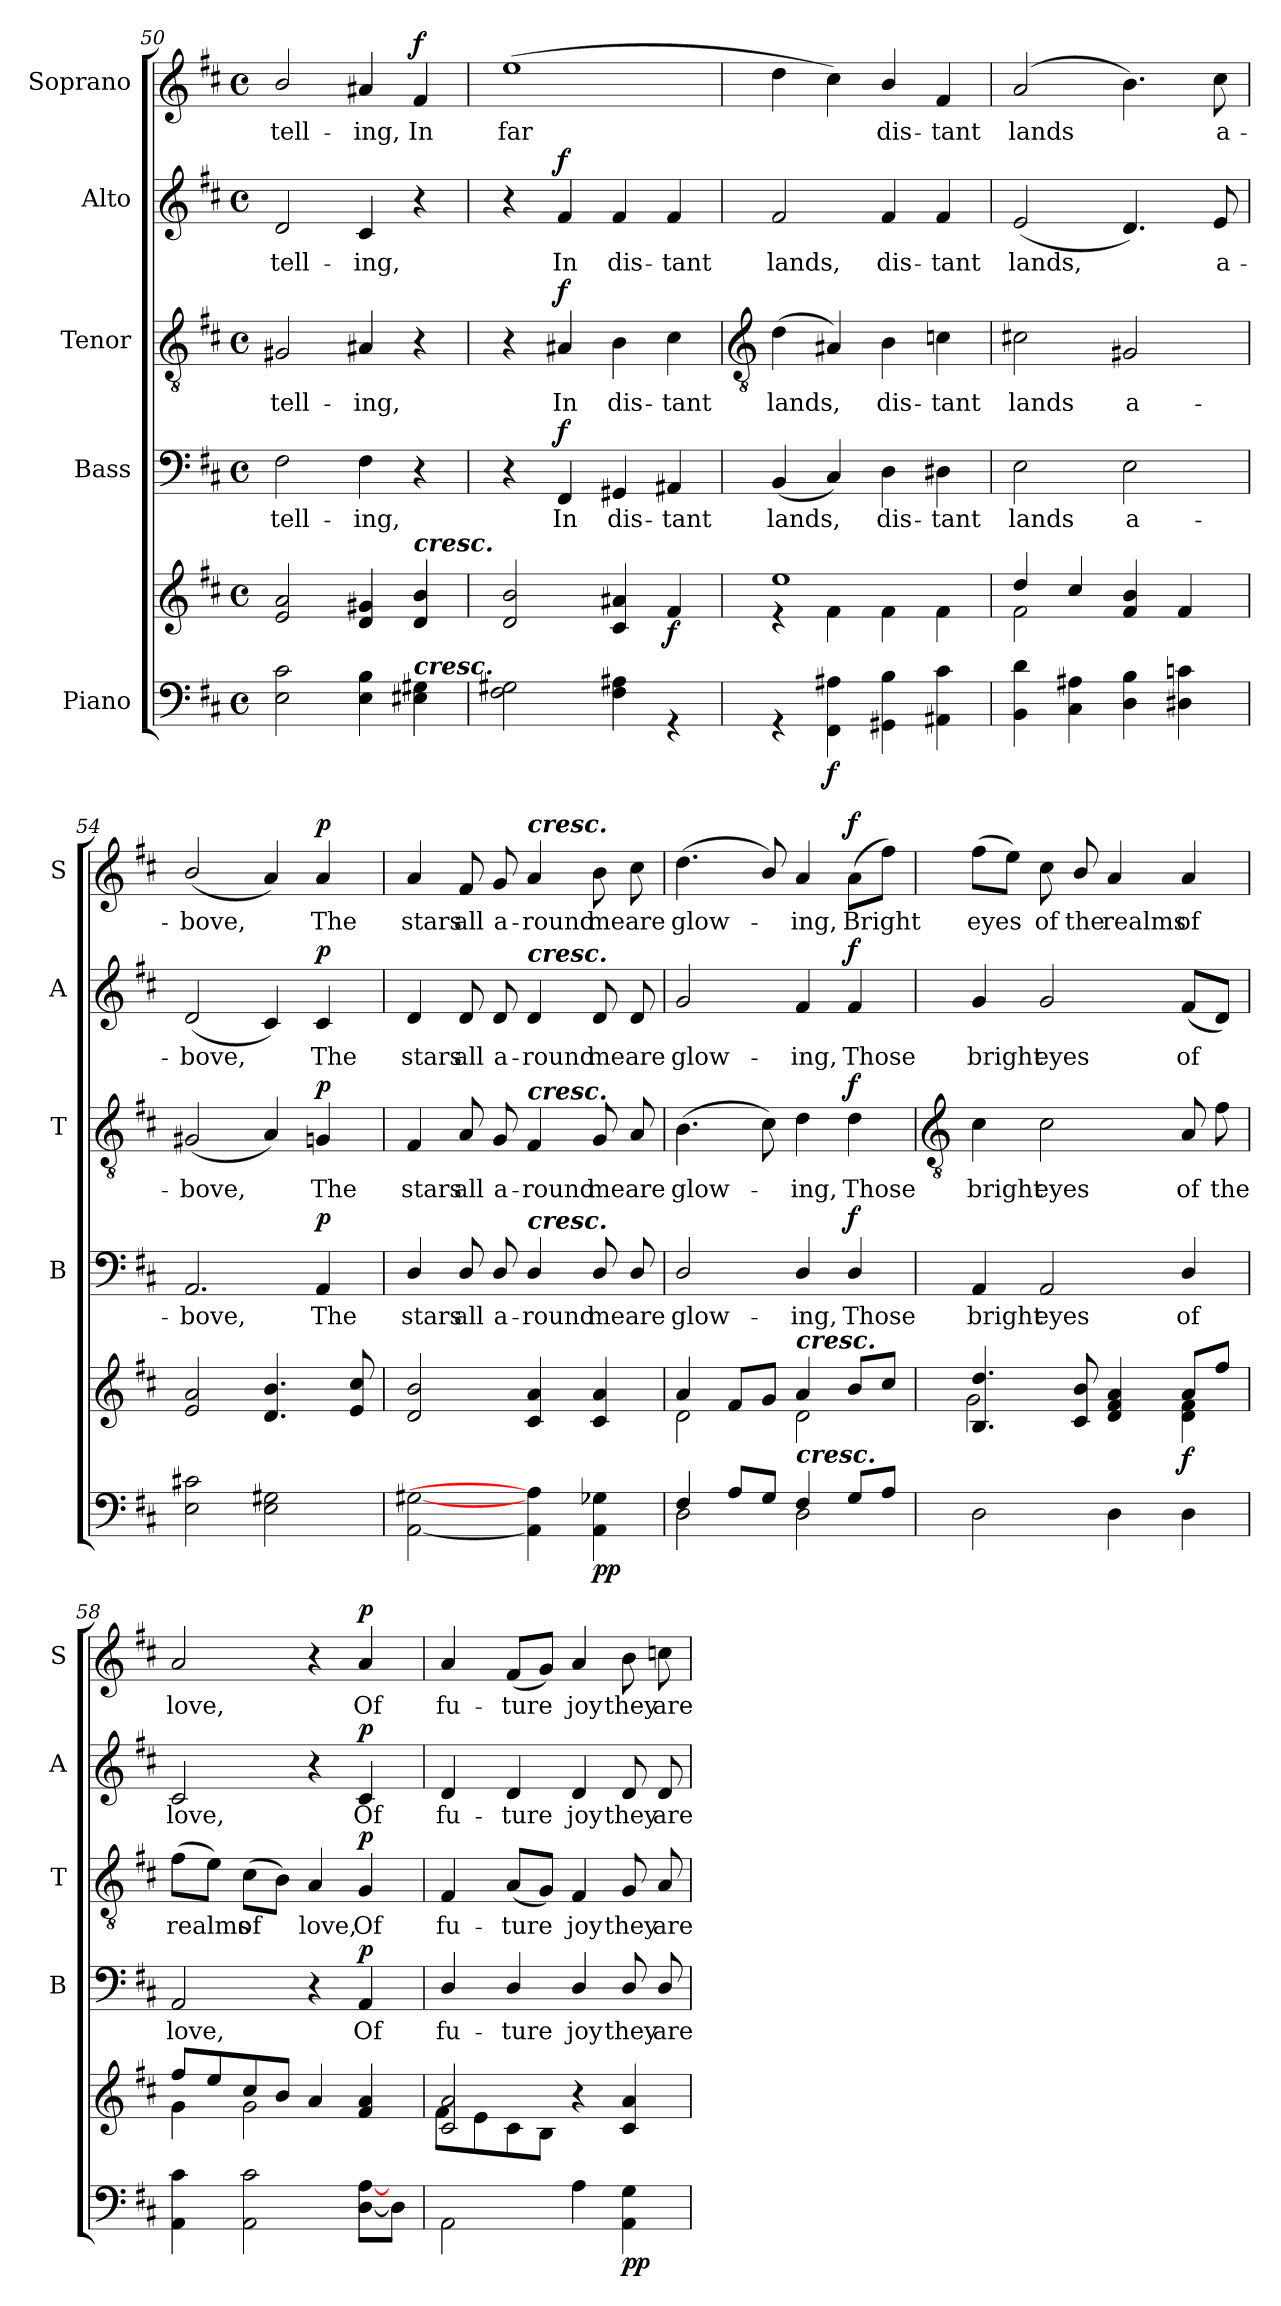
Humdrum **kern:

**kern	**kern	**dynam	**kern	**text	**dynam	**kern	**text	**dynam	**kern	**text	**dynam	**kern	**text	**dynam
*part5	*part5	*part5	*part4	*part4	*part4	*part3	*part3	*part3	*part2	*part2	*part2	*part1	*part1	*part1
*staff6	*staff5	*staff5/6	*staff4	*staff4	*staff4	*staff3	*staff3	*staff3	*staff2	*staff2	*staff2	*staff1	*staff1	*staff1
*I"Piano	*	*	*I"Bass	*	*	*I"Tenor	*	*	*I"Alto	*	*	*I"Soprano	*	*
*	*	*	*I'B	*	*	*I'T	*	*	*I'A	*	*	*I'S	*	*
*clefF4	*clefG2	*	*clefF4	*	*	*clefGv2	*	*	*clefG2	*	*	*clefG2	*	*
*k[f#c#]	*k[f#c#]	*	*k[f#c#]	*	*	*k[f#c#]	*	*	*k[f#c#]	*	*	*k[f#c#]	*	*
*D:	*D:	*	*D:	*	*	*D:	*	*	*D:	*	*	*D:	*	*
*M4/4	*M4/4	*	*M4/4	*	*	*M4/4	*	*	*M4/4	*	*	*M4/4	*	*
*met(c)	*met(c)	*	*met(c)	*	*	*met(c)	*	*	*met(c)	*	*	*met(c)	*	*
=50	=50	=50	=50	=50	=50	=50	=50	=50	=50	=50	=50	=50	=50	=50
*^	*^	*	*	*	*	*	*	*	*	*	*	*	*	*
!	!	!	!	!	!	!LO:LY:b	!	!	!LO:LY:b	!	!	!LO:LY:b	!	!	!LO:LY:b	!
1ryy	2E\ 2c#\	2e/ 2a/	1ryy	.	2F#	tell-	.	2G#X	tell-	.	2d	tell-	.	2b/	tell-	.
!	!	!	!	!	!	!LO:LY:b	!	!	!LO:LY:b	!	!	!LO:LY:b	!	!	!LO:LY:b	!
.	4E\ 4B\	4d/ 4g#X/	.	.	4F#	-ing,	.	4A#X	-ing,	.	4c#	-ing,	.	4a#X	-ing,	.
!	!	!LO:TX:a:Bi:t=cresc.	!	!	!	!	!	!	!	!	!	!	!	!	!	!
!	!LO:TX:a:Bi:t=cresc.	!	!	!	!	!	!	!	!	!	!	!	!	!	!	!
!	!	!	!	!	!	!	!	!	!	!	!	!	!	!	!LO:LY:b	!LO:DY:b
.	4E#X\ 4G#X\	4d/ 4b/	.	.	4r	.	.	4r	.	.	4r	.	.	4f#	In	f
=51	=51	=51	=51	=51	=51	=51	=51	=51	=51	=51	=51	=51	=51	=51	=51	=51
!	!	!	!	!	!	!	!	!	!	!	!	!	!	!	!LO:LY:b	!
1ryy	2F#\ 2G#X\	2d/ 2b/	1ryy	.	4r	.	.	4r	.	.	4r	.	.	(>1ee	far	.
!	!	!	!	!	!	!LO:LY:b	!LO:DY:b	!	!LO:LY:b	!LO:DY:b	!	!LO:LY:b	!LO:DY:b	!	!	!
.	.	.	.	.	4FF#	In	f	4A#X	In	f	4f#	In	f	.	.	.
!	!	!	!	!	!	!LO:LY:b	!	!	!LO:LY:b	!	!	!LO:LY:b	!	!	!	!
.	4F#\ 4A#X\	4c#/ 4a#X/	.	.	4GG#X	dis-	.	4B	dis-	.	4f#	dis-	.	.	.	.
!	!	!	!	!LO:DY:b	!	!LO:LY:b	!	!	!LO:LY:b	!	!	!LO:LY:b	!	!	!	!
.	4r	4f#/	.	f	4AA#X	-tant	.	4c#	-tant	.	4f#	-tant	.	.	.	.
!!LO:LB:g=z
=52	=52	=52	=52	=52	=52	=52	=52	=52	=52	=52	=52	=52	=52	=52	=52	=52
*	*	*	*	*	*	*	*	*clefGv2	*	*	*	*	*	*	*	*
!	!	!	!	!	!	!LO:LY:b	!	!	!LO:LY:b	!	!	!LO:LY:b	!	!	!	!
1ryy	4r	1ee/	4r	.	(<4BB	lands,	.	(<4d	lands,	.	2f#	lands,	.	4dd	.	.
!	!	!	!	!LO:DY:b=2	!	!	!	!	!	!	!	!	!	!	!	!
.	4FF#\ 4A#X\	.	4f#\	f	4C#)	.	.	4A#X)	.	.	.	.	.	4cc#)	.	.
!	!	!	!	!	!	!LO:LY:b	!	!	!LO:LY:b	!	!	!LO:LY:b	!	!	!LO:LY:b	!
.	4GG#X\ 4B\	.	4f#\	.	4D	dis-	.	4B	dis-	.	4f#	dis-	.	4b/	dis-	.
!	!	!	!	!	!	!LO:LY:b	!	!	!LO:LY:b	!	!	!LO:LY:b	!	!	!LO:LY:b	!
.	4AA#X\ 4c#\	.	4f#\	.	4D#X	-tant	.	4cn	-tant	.	4f#	-tant	.	4f#	-tant	.
!!LO:LB:g=z
=53	=53	=53	=53	=53	=53	=53	=53	=53	=53	=53	=53	=53	=53	=53	=53	=53
!	!	!	!	!	!	!LO:LY:b	!	!	!LO:LY:b	!	!	!LO:LY:b	!	!	!LO:LY:b	!
1ryy	4BB\ 4d\	4dd/	2f#\	.	2E	lands	.	2c#X	lands	.	(<2e	lands,	.	(<2a	lands	.
.	4C#\ 4A#X\	4cc#/	.	.	.	.	.	.	.	.	.	.	.	.	.	.
!	!	!	!	!	!	!LO:LY:b	!	!	!LO:LY:b	!	!	!	!	!	!	!
.	4D\ 4B\	4f#/ 4b/	2ryy	.	2E	a-	.	2G#X	a-	.	4.d)	.	.	4.b)	.	.
.	4D#X\ 4cn\	4f#/	.	.	.	.	.	.	.	.	.	.	.	.	.	.
!	!	!	!	!	!	!	!	!	!	!	!	!LO:LY:b	!	!	!LO:LY:b	!
.	.	.	.	.	.	.	.	.	.	.	8e	a-	.	8cc#	a-	.
=54	=54	=54	=54	=54	=54	=54	=54	=54	=54	=54	=54	=54	=54	=54	=54	=54
!	!	!	!	!	!	!LO:LY:b	!	!	!LO:LY:b	!	!	!LO:LY:b	!	!	!LO:LY:b	!
1ryy	2E\ 2c#X\	2e/ 2a/	1ryy	.	2.AA	-bove,	.	(<2G#X	-bove,	.	(<2d	-bove,	.	(<2b/	-bove,	.
.	2E\ 2G#X\	4.d/ 4.b/	.	.	.	.	.	4A)	.	.	4c#)	.	.	4a)	.	.
!	!	!	!	!	!	!LO:LY:b	!LO:DY:b	!	!LO:LY:b	!LO:DY:b	!	!LO:LY:b	!LO:DY:b	!	!LO:LY:b	!LO:DY:b
.	.	.	.	.	4AA	The	p	4Gn	The	p	4c#	The	p	4a	The	p
.	.	8e/ 8cc#/	.	.	.	.	.	.	.	.	.	.	.	.	.	.
=55	=55	=55	=55	=55	=55	=55	=55	=55	=55	=55	=55	=55	=55	=55	=55	=55
!	!	!	!	!	!	!LO:LY:b	!	!	!LO:LY:b	!	!	!LO:LY:b	!	!	!LO:LY:b	!
1ryy	[2AA\ [2G#X\	2d/ 2b/	1ryy	.	4D/	stars	.	4F#	stars	.	4d	stars	.	4a	stars	.
!	!	!	!	!	!	!LO:LY:b	!	!	!LO:LY:b	!	!	!LO:LY:b	!	!	!LO:LY:b	!
.	.	.	.	.	8D/	all	.	8A	all	.	8d	all	.	8f#	all	.
!	!	!	!	!	!	!LO:LY:b	!	!	!LO:LY:b	!	!	!LO:LY:b	!	!	!LO:LY:b	!
.	.	.	.	.	8D/	a-	.	8G	a-	.	8d	a-	.	8g	a-	.
!	!	!	!	!	!	!	!	!	!	!	!	!	!	!LO:TX:a:Bi:t=cresc.	!	!
!	!	!	!	!	!	!	!	!	!	!	!LO:TX:a:Bi:t=cresc.	!	!	!	!	!
!	!	!	!	!	!	!	!	!LO:TX:a:Bi:t=cresc.	!	!	!	!	!	!	!	!
!	!	!	!	!	!LO:TX:a:Bi:t=cresc.	!	!	!	!	!	!	!	!	!	!	!
!	!	!	!	!	!	!LO:LY:b	!	!	!LO:LY:b	!	!	!LO:LY:b	!	!	!LO:LY:b	!
.	4AA\] 4A\]	4c#/ 4a/	.	.	4D/	-round	.	4F#	-round	.	4d	-round	.	4a	-round	.
!	!	!	!	!LO:DY:b=2	!	!LO:LY:b	!	!	!LO:LY:b	!	!	!LO:LY:b	!	!	!LO:LY:b	!
!	!	!	!	!LO:DY:n=1:b	!	!	!	!	!	!	!	!	!	!	!	!
.	4AA\ 4G-X\	4c#/ 4a/	.	p p	8D/	me	.	8G	me	.	8d	me	.	8b	me	.
!	!	!	!	!	!	!LO:LY:b	!	!	!LO:LY:b	!	!	!LO:LY:b	!	!	!LO:LY:b	!
.	.	.	.	.	8D/	are	.	8A	are	.	8d	are	.	8cc#	are	.
=56	=56	=56	=56	=56	=56	=56	=56	=56	=56	=56	=56	=56	=56	=56	=56	=56
!	!	!	!	!	!	!LO:LY:b	!	!	!LO:LY:b	!	!	!LO:LY:b	!	!	!LO:LY:b	!
4F#/	2D\	4a/	2d\	.	2D/	glow-	.	(>4.B	glow-	.	2g	glow-	.	(<4.dd	glow-	.
8A/L	.	8f#/L	.	.	.	.	.	.	.	.	.	.	.	.	.	.
8G/J	.	8g/J	.	.	.	.	.	8c#)	.	.	.	.	.	8b/)	.	.
!	!	!LO:TX:a:Bi:t=cresc.	!	!	!	!	!	!	!	!	!	!	!	!	!	!
!LO:TX:a:Bi:t=cresc.	!	!	!	!	!	!	!	!	!	!	!	!	!	!	!	!
!	!	!	!	!	!	!LO:LY:b	!	!	!LO:LY:b	!	!	!LO:LY:b	!	!	!LO:LY:b	!
4F#/	2D\	4a/	2d\	.	4D/	-ing,	.	4d	ing,	.	4f#	-ing,	.	4a	ing,	.
!	!	!	!	!	!	!LO:LY:b	!LO:DY:b	!	!LO:LY:b	!LO:DY:b	!	!LO:LY:b	!LO:DY:b	!	!LO:LY:b	!LO:DY:b
8G/L	.	8b/L	.	.	4D/	Those	f	4d	Those	f	4f#	Those	f	(>8aL	Bright	f
8A/J	.	8cc#/J	.	.	.	.	.	.	.	.	.	.	.	8ff#J)	.	.
!!LO:LB:g=z
=57	=57	=57	=57	=57	=57	=57	=57	=57	=57	=57	=57	=57	=57	=57	=57	=57
*	*	*	*	*	*	*	*	*clefGv2	*	*	*	*	*	*	*	*
!	!	!	!	!	!	!LO:LY:b	!	!	!LO:LY:b	!	!	!LO:LY:b	!	!	!LO:LY:b	!
1ryy	2D\	4.B/ 4.dd/	2g\	.	4AA	bright	.	4c#	bright	.	4g	bright	.	(>8ff#L	eyes	.
.	.	.	.	.	.	.	.	.	.	.	.	.	.	8eeJ)	.	.
!	!	!	!	!	!	!LO:LY:b	!	!	!LO:LY:b	!	!	!LO:LY:b	!	!	!LO:LY:b	!
.	.	.	.	.	2AA	eyes	.	2c#	eyes	.	2g	eyes	.	8cc#	of	.
!	!	!	!	!	!	!	!	!	!	!	!	!	!	!	!LO:LY:b	!
.	.	8c#/ 8b/	.	.	.	.	.	.	.	.	.	.	.	8b/	the	.
!	!	!	!	!	!	!	!	!	!	!	!	!	!	!	!LO:LY:b	!
.	4D\	4d/ 4f#/ 4a/	4ryy	.	.	.	.	.	.	.	.	.	.	4a	realms	.
!	!	!	!	!LO:DY:b	!	!LO:LY:b	!	!	!LO:LY:b	!	!	!LO:LY:b	!	!	!LO:LY:b	!
.	4D\	8a/L	4d\ 4f#\	f	4D/	of	.	8A	of	.	(<8f#L	of	.	4a	of	.
!	!	!	!	!	!	!	!	!	!LO:LY:b	!	!	!	!	!	!	!
.	.	8ff#/J	.	.	.	.	.	8f#	the	.	8dJ)	.	.	.	.	.
!!LO:LB:g=z
=58	=58	=58	=58	=58	=58	=58	=58	=58	=58	=58	=58	=58	=58	=58	=58	=58
!	!	!	!	!	!	!LO:LY:b	!	!	!LO:LY:b	!	!	!LO:LY:b	!	!	!LO:LY:b	!
1ryy	4AA\ 4c#\	8ff#/L	4g\	.	2AA	love,	.	(>8f#L	realms	.	2c#	love,	.	2a	love,	.
.	.	8ee/	.	.	.	.	.	8eJ)	.	.	.	.	.	.	.	.
!	!	!	!	!	!	!	!	!	!LO:LY:b	!	!	!	!	!	!	!
.	2AA\ 2c#\	8cc#/	2g\	.	.	.	.	(>8c#L	of	.	.	.	.	.	.	.
.	.	8b/J	.	.	.	.	.	8BJ)	.	.	.	.	.	.	.	.
!	!	!	!	!	!	!	!	!	!LO:LY:b	!	!	!	!	!	!	!
.	.	4a/	.	.	4r	.	.	4A	love,	.	4r	.	.	4r	.	.
!	!	!	!	!	!	!LO:LY:b	!LO:DY:b	!	!LO:LY:b	!LO:DY:b	!	!LO:LY:b	!LO:DY:b	!	!LO:LY:b	!LO:DY:b
.	[8D\ [8A\L	4f#/ 4a/	4ryy	.	4AA	Of	p	4G	Of	p	4c#	Of	p	4a	Of	p
.	8D\J]	.	.	.	.	.	.	.	.	.	.	.	.	.	.	.
=59	=59	=59	=59	=59	=59	=59	=59	=59	=59	=59	=59	=59	=59	=59	=59	=59
!	!	!	!	!	!	!LO:LY:b	!	!	!LO:LY:b	!	!	!LO:LY:b	!	!	!LO:LY:b	!
1ryy	2AA\	2c#/ 2a/	8f#\L	.	4D/	fu-	.	4F#	fu-	.	4d	fu-	.	4a	fu-	.
.	.	.	8e\	.	.	.	.	.	.	.	.	.	.	.	.	.
!	!	!	!	!	!	!LO:LY:b	!	!	!LO:LY:b	!	!	!LO:LY:b	!	!	!LO:LY:b	!
.	.	.	8c#\	.	4D/	-ture	.	(<8AL	-ture	.	4d	-ture	.	(<8f#L	-ture	.
.	.	.	8B\J	.	.	.	.	8GJ)	.	.	.	.	.	8gJ)	.	.
!	!	!	!	!	!	!LO:LY:b	!	!	!LO:LY:b	!	!	!LO:LY:b	!	!	!LO:LY:b	!
.	4A\	4r	2ryy	.	4D/	joy	.	4F#	joy	.	4d	joy	.	4a	joy	.
!	!	!	!	!LO:DY:b=2	!	!LO:LY:b	!	!	!LO:LY:b	!	!	!LO:LY:b	!	!	!LO:LY:b	!
!	!	!	!	!LO:DY:n=1:b	!	!	!	!	!	!	!	!	!	!	!	!
.	4AA\ 4G\	4c#/ 4a/	.	p p	8D/	they	.	8G	they	.	8d	they	.	8b	they	.
!	!	!	!	!	!	!LO:LY:b	!	!	!LO:LY:b	!	!	!LO:LY:b	!	!	!LO:LY:b	!
.	.	.	.	.	8D/	are	.	8A	are	.	8d	are	.	8ccn	are	.
*v	*v	*	*	*	*	*	*	*	*	*	*	*	*	*	*	*
*	*v	*v	*	*	*	*	*	*	*	*	*	*	*	*	*
=	=	=	=	=	=	=	=	=	=	=	=	=	=	=
*-	*-	*-	*-	*-	*-	*-	*-	*-	*-	*-	*-	*-	*-	*-
